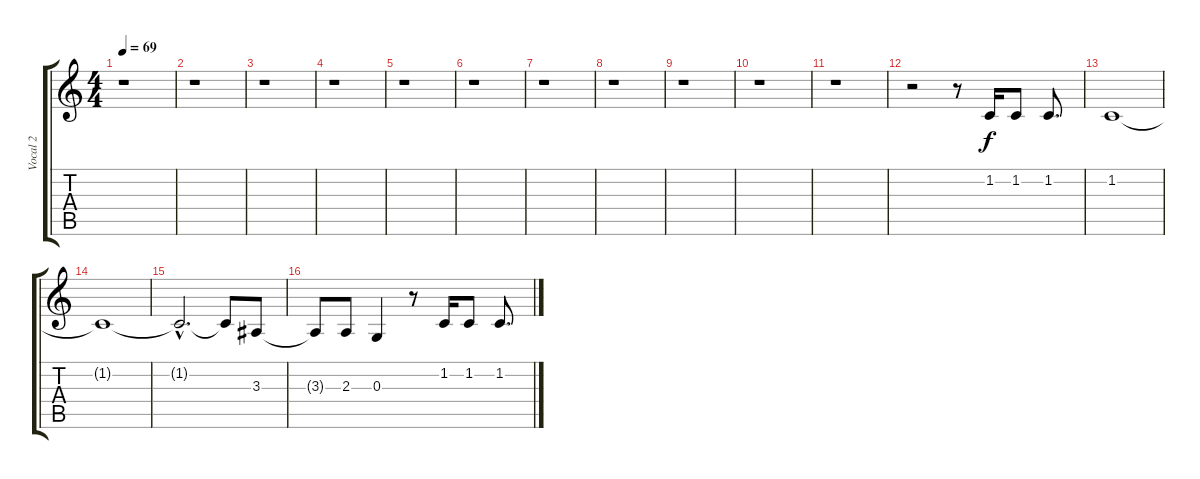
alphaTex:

\track ("Vocal 2" "Vocal 2") {instrument altosax}
\staff {score tabs}
\tuning (E4 B3 G3 D3 A2 D2) {hide}
\ts (4 4)
\tempo 69
\clef g2
\ks c
r.1{dy f} |
r.1 |
r.1 |
r.1 |
r.1 |
r.1 |
r.1 |
r.1 |
r.1 |
r.1 |
r.1 |
r.2 r.8 1.2.16 1.2.8 1.2.8{d} |
1.2.1 |
1.2{t}.1 |
1.2{hac t}.2{d} 1.2{t}.8 3.3.8 |
3.3{t}.8 2.3.8 0.3.4 r.8 1.2.16 1.2.8 1.2.8{d}
